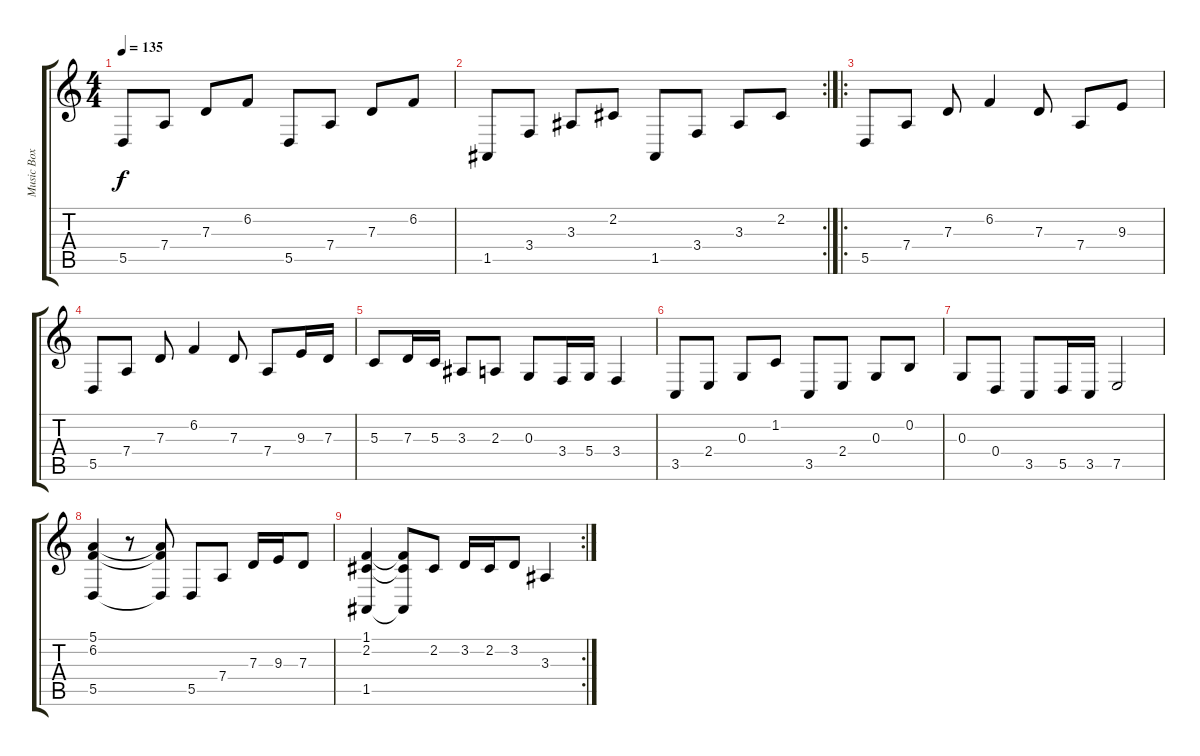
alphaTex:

\track ("Music Box" "Music Box") {instrument musicbox}
\staff {score tabs}
\tuning (E4 B3 G3 D3 A2 E2) {hide}
\ts (4 4)
\tempo 135
\clef g2
\ks c
5.5.8{dy f} 7.4.8 7.3.8 6.2.8 5.5.8 7.4.8 7.3.8 6.2.8 |
\rc 2
1.5.8 3.4.8 3.3.8 2.2.8 1.5.8 3.4.8 3.3.8 2.2.8 |
\ro
5.5.8 7.4.8 7.3.8 6.2.4 7.3.8 7.4.8 9.3.8 |
5.5.8 7.4.8 7.3.8 6.2.4 7.3.8 7.4.8 9.3.16 7.3.16 |
5.3.8 7.3.16 5.3.16 3.3.8 2.3.8 0.3.8 3.4.16 5.4.16 3.4.4 |
3.5.8 2.4.8 0.3.8 1.2.8 3.5.8 2.4.8 0.3.8 0.2.8 |
0.3.8 0.4.8 3.5.8 5.5.16 3.5.16 7.5.2 |
(5.1 6.2 5.5).4 r.8 (5.1{t} 6.2{t} 5.5{t}).8 5.5.8 7.4.8 7.3.16 9.3.16 7.3.8 |
\rc 2
(1.1 2.2 1.5).4 (1.1{t} 2.2{t} 1.5{t}).8 2.2.8 3.2.16 2.2.16 3.2.8 3.3.4
